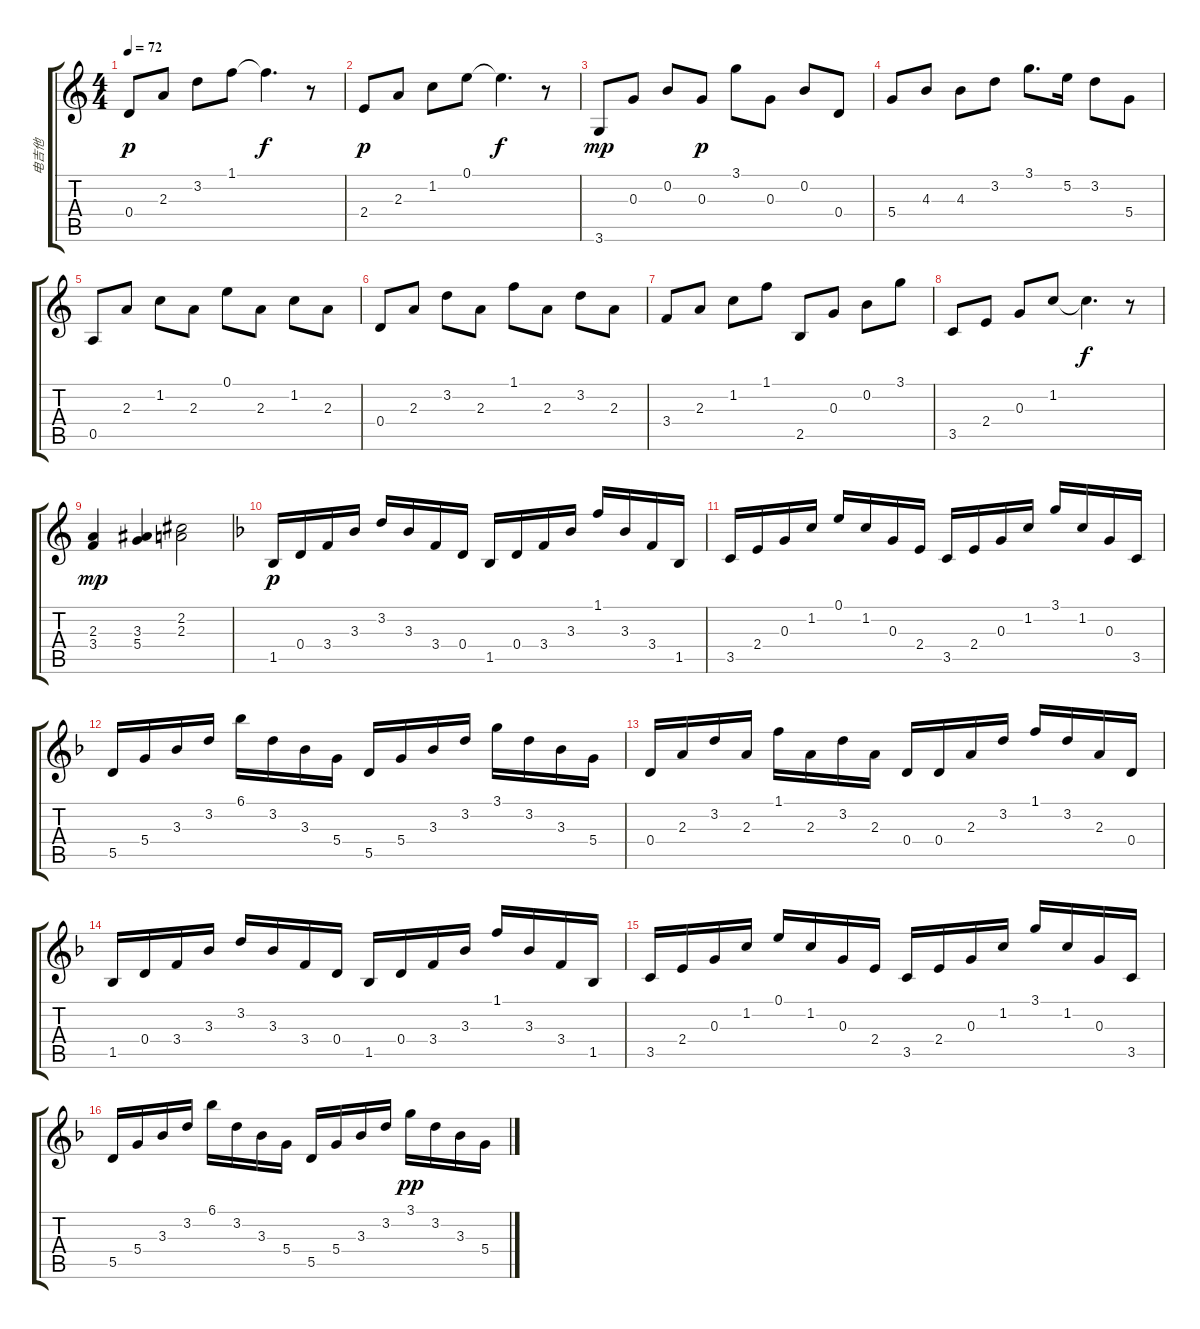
\track ("电吉他" "电吉他") {instrument electricguitarclean}
\staff {score tabs}
\tuning (E4 B3 G3 D3 A2 E2) {hide}
\ts (4 4)
\tempo 72
\clef g2
\ks c
0.4.8{dy p} 2.3.8 3.2.8 1.1.8 1.1{t}.4{d dy f} r.8 |
2.4.8{dy p} 2.3.8 1.2.8 0.1.8 0.1{t}.4{d dy f} r.8 |
3.6.8{dy mp} 0.3.8 0.2.8 0.3.8{dy p} 3.1.8 0.3.8 0.2.8 0.4.8 |
5.4.8 4.3.8 4.3.8 3.2.8 3.1.8{d} 5.2.16 3.2.8 5.4.8 |
0.5.8 2.3.8 1.2.8 2.3.8 0.1.8 2.3.8 1.2.8 2.3.8 |
0.4.8 2.3.8 3.2.8 2.3.8 1.1.8 2.3.8 3.2.8 2.3.8 |
3.4.8 2.3.8 1.2.8 1.1.8 2.5.8 0.3.8 0.2.8 3.1.8 |
3.5.8 2.4.8 0.3.8 1.2.8 1.2{t}.4{d dy f} r.8 |
(2.3 3.4).4{dy mp} (3.3 5.4).4 (2.2 2.3).2 |
\ks f
1.5.16{dy p} 0.4.16 3.4.16 3.3.16 3.2.16 3.3.16 3.4.16 0.4.16 1.5.16 0.4.16 3.4.16 3.3.16 1.1.16 3.3.16 3.4.16 1.5.16 |
3.5.16 2.4.16 0.3.16 1.2.16 0.1.16 1.2.16 0.3.16 2.4.16 3.5.16 2.4.16 0.3.16 1.2.16 3.1.16 1.2.16 0.3.16 3.5.16 |
5.5.16 5.4.16 3.3.16 3.2.16 6.1.16 3.2.16 3.3.16 5.4.16 5.5.16 5.4.16 3.3.16 3.2.16 3.1.16 3.2.16 3.3.16 5.4.16 |
0.4.16 2.3.16 3.2.16 2.3.16 1.1.16 2.3.16 3.2.16 2.3.16 0.4.16 0.4.16 2.3.16 3.2.16 1.1.16 3.2.16 2.3.16 0.4.16 |
1.5.16 0.4.16 3.4.16 3.3.16 3.2.16 3.3.16 3.4.16 0.4.16 1.5.16 0.4.16 3.4.16 3.3.16 1.1.16 3.3.16 3.4.16 1.5.16 |
3.5.16 2.4.16 0.3.16 1.2.16 0.1.16 1.2.16 0.3.16 2.4.16 3.5.16 2.4.16 0.3.16 1.2.16 3.1.16 1.2.16 0.3.16 3.5.16 |
5.5.16 5.4.16 3.3.16 3.2.16 6.1.16 3.2.16 3.3.16 5.4.16 5.5.16 5.4.16 3.3.16 3.2.16 3.1.16{dy pp} 3.2.16 3.3.16 5.4.16
